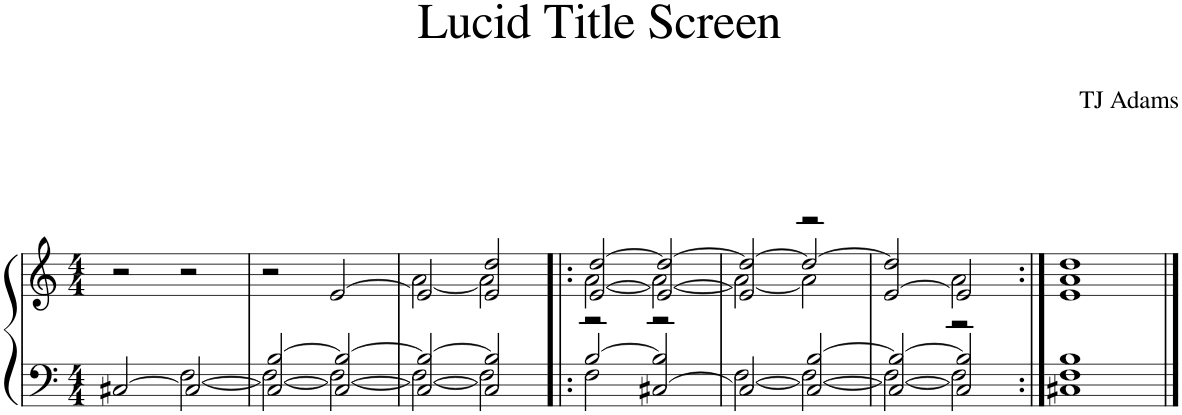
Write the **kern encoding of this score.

**kern	**kern
*part1	*part1
*staff2	*staff1
*I"Piano	*
*I'Pno.	*
*clefF4	*clefG2
*k[]	*k[]
*M4/4	*M4/4
=1	=1
*^	*
[2C#X/	2ryy	2r
2C#/_	[2F\	2r
=2	=2	=2
*	*^	*
2C#/_	2F\_	[2B/	2r
2C#/_	2F\_	2B/_	[2e/
=3	=3	=3	=3
*	*	*	*^
*	*	*	*	*^
2C#/_	2F\_	2B/_	2e/]	[2a\	2ryy
2C#/]	2F\]	2B/]	2e/	2a\]	2dd/
=4!|:	=4!|:	=4!|:	=4!|:	=4!|:	=4!|:
2r	2F\	[2B/	[2e/	[2a\	[2dd/
[2C#X/	2r	2B/]	2e/_	2a\_	2dd/_
=5	=5	=5	=5	=5	=5
2C#/_	[2F\	2ryy	2e/]	2a\_	2dd/_
2C#/_	2F\_	[2B/	2r	2a\]	2dd/_
=6	=6	=6	=6	=6	=6
2C#/_	2F\_	2B/_	[2e/	2ryy	2dd/]
2C#/]	2F\]	2B/]	2e/]	2a\	2r
*v	*v	*v	*	*	*
*	*v	*v	*v
=7:|!	=7:|!
1C#X 1F 1B	1e 1a 1dd
==	==
*-	*-
